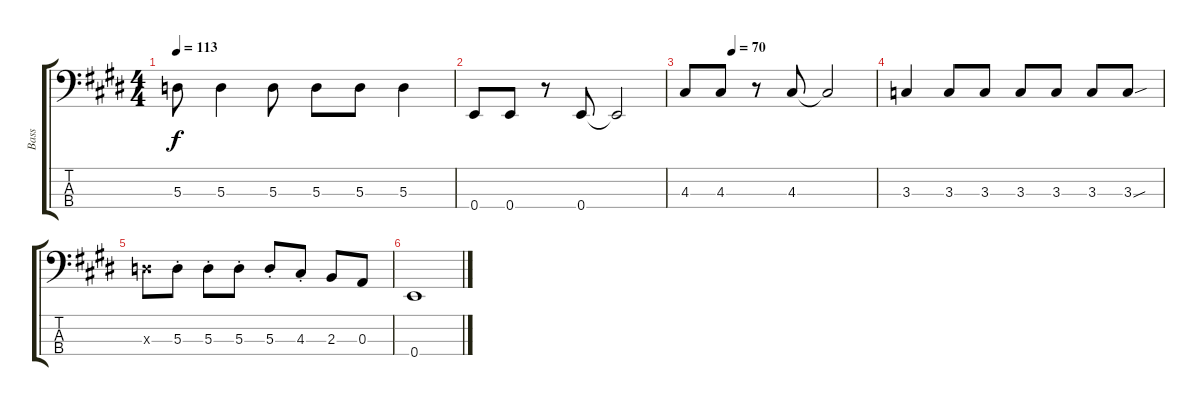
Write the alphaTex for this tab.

\track ("Bass" "Bass") {instrument electricbasspick}
\staff {score tabs}
\tuning (G2 D2 A1 E1) {hide}
\ts (4 4)
\tempo 113
\clef f4
\ks e
5.3.8{dy f} 5.3.4 5.3.8 5.3.8 5.3.8 5.3.4 |
0.4.8 0.4.8 r.8 0.4.8 0.4{t}.2 |
\tempo (70 0.25)
4.3.8 4.3.8 r.8 4.3.8 4.3{t}.2 |
3.3.4 3.3.8 3.3.8 3.3.8 3.3.8 3.3.8 3.3{sou}.8 |
5.3{x}.8 5.3{st}.8 5.3{st}.8 5.3{st}.8 5.3{st}.8 4.3{st}.8 2.3.8 0.3.8 |
0.4.1
